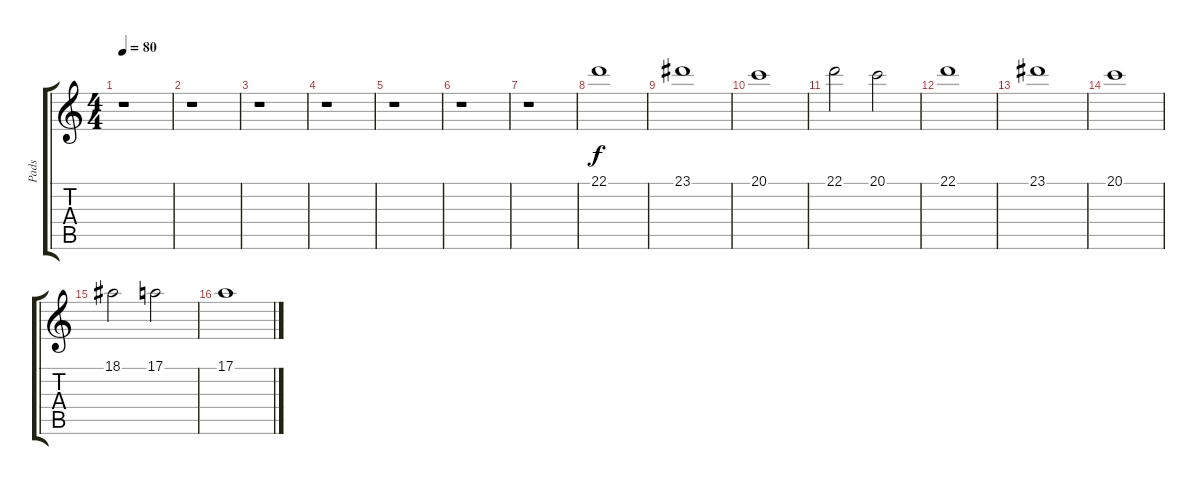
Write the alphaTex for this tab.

\track ("Pads" "Pads") {instrument fx5brightness}
\staff {score tabs}
\tuning (E4 B3 G3 D3 A2 E2) {hide}
\ts (4 4)
\tempo 80
\clef g2
\ks c
r.1{dy f} |
r.1 |
r.1 |
r.1 |
r.1 |
r.1 |
r.1 |
22.1.1 |
23.1.1 |
20.1.1 |
22.1.2 20.1.2 |
22.1.1 |
23.1.1 |
20.1.1 |
18.1.2 17.1.2 |
17.1.1
